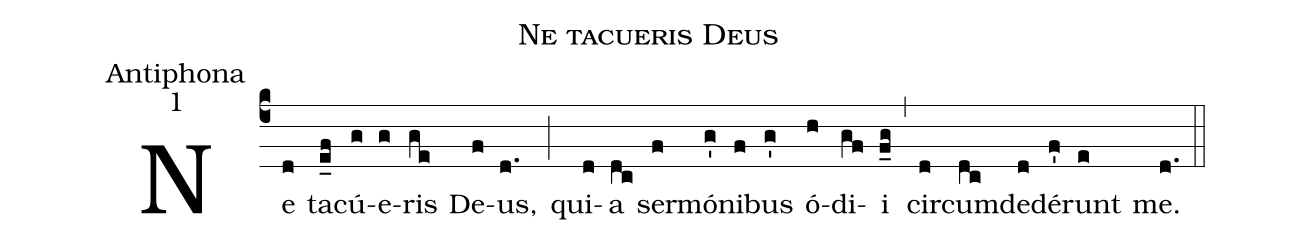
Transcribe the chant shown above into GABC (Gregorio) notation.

name:Ne tacueris Deus;
office-part:Antiphona;
mode:1;
%%
(c4) Ne(d) ta(e_f)cú(g)e(g)ris(ge) De(f)us,(d.) (;) qui(d)a(dc) ser(f)mó(g')ni(f)bus(g') ó(h)di(gf)i(f_g) (,) cir(d)cum(dc)de(d)dé(f')runt(e) me.(d.) (::)
